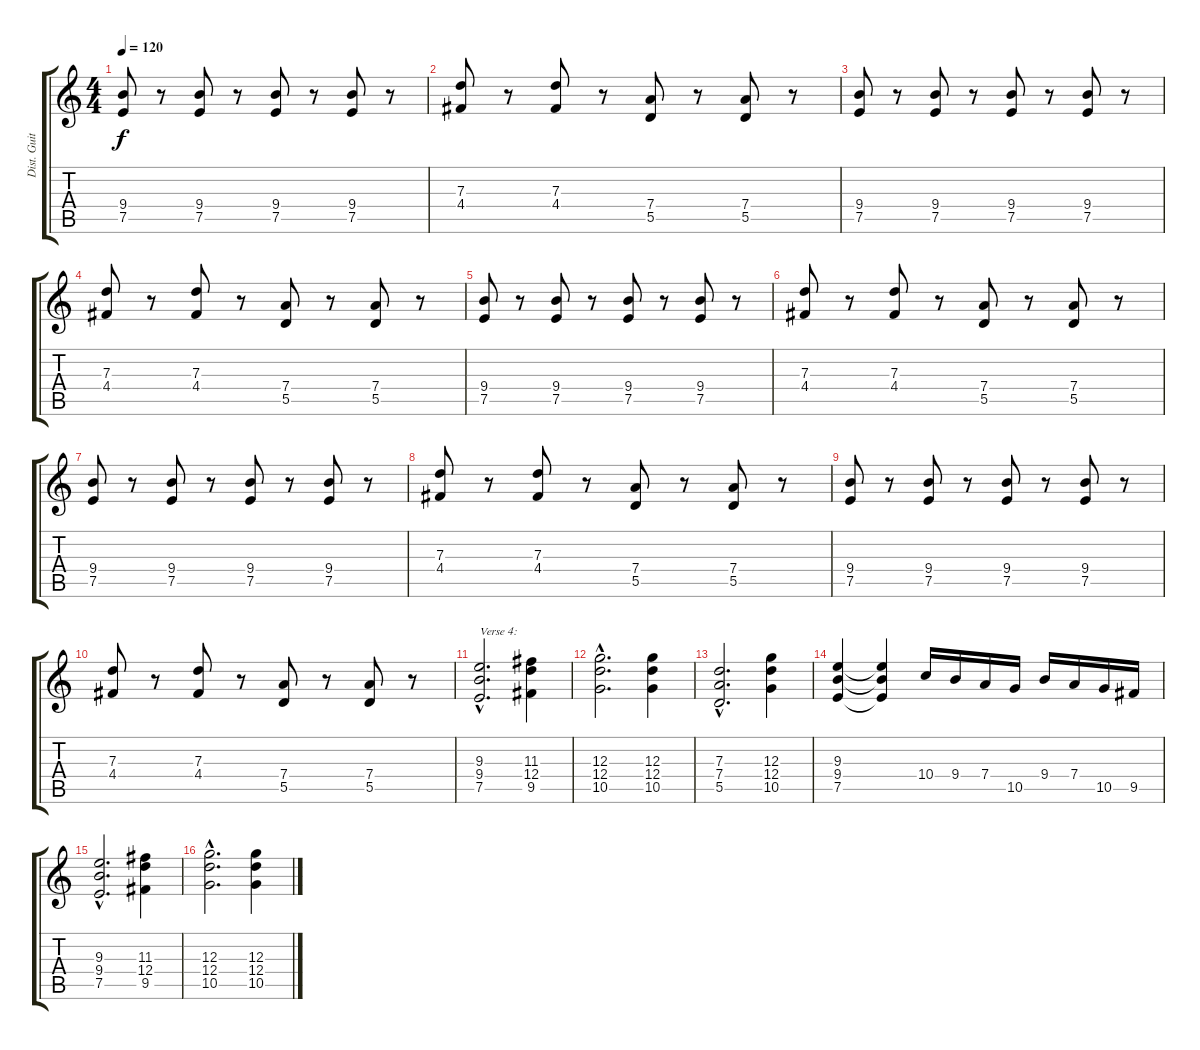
\track ("Dist. Guitar 2" "Dist. Guit") {instrument distortionguitar}
\staff {score tabs}
\tuning (E4 B3 G3 D3 A2 E2) {hide}
\ts (4 4)
\tempo 120
\clef g2
\ks c
(9.4 7.5).8{dy f} r.8 (9.4 7.5).8 r.8 (9.4 7.5).8 r.8 (9.4 7.5).8 r.8 |
(7.3 4.4).8 r.8 (7.3 4.4).8 r.8 (7.4 5.5).8 r.8 (7.4 5.5).8 r.8 |
(9.4 7.5).8 r.8 (9.4 7.5).8 r.8 (9.4 7.5).8 r.8 (9.4 7.5).8 r.8 |
(7.3 4.4).8 r.8 (7.3 4.4).8 r.8 (7.4 5.5).8 r.8 (7.4 5.5).8 r.8 |
(9.4 7.5).8 r.8 (9.4 7.5).8 r.8 (9.4 7.5).8 r.8 (9.4 7.5).8 r.8 |
(7.3 4.4).8 r.8 (7.3 4.4).8 r.8 (7.4 5.5).8 r.8 (7.4 5.5).8 r.8 |
(9.4 7.5).8 r.8 (9.4 7.5).8 r.8 (9.4 7.5).8 r.8 (9.4 7.5).8 r.8 |
(7.3 4.4).8 r.8 (7.3 4.4).8 r.8 (7.4 5.5).8 r.8 (7.4 5.5).8 r.8 |
(9.4 7.5).8 r.8 (9.4 7.5).8 r.8 (9.4 7.5).8 r.8 (9.4 7.5).8 r.8 |
(7.3 4.4).8 r.8 (7.3 4.4).8 r.8 (7.4 5.5).8 r.8 (7.4 5.5).8 r.8 |
(9.3{hac} 9.4{hac} 7.5{hac}).2{d txt "Verse 4:"} (11.3 12.4 9.5).4 |
(12.3{hac} 12.4{hac} 10.5{hac}).2{d} (12.3 12.4 10.5).4 |
(7.3{hac} 7.4{hac} 5.5{hac}).2{d} (12.3 12.4 10.5).4 |
(9.3 9.4 7.5).4 (9.3{t} 9.4{t} 7.5{t}).4 10.4.16 9.4.16 7.4.16 10.5.16 9.4.16 7.4.16 10.5.16 9.5.16 |
(9.3{hac} 9.4{hac} 7.5{hac}).2{d} (11.3 12.4 9.5).4 |
(12.3{hac} 12.4{hac} 10.5{hac}).2{d} (12.3 12.4 10.5).4
